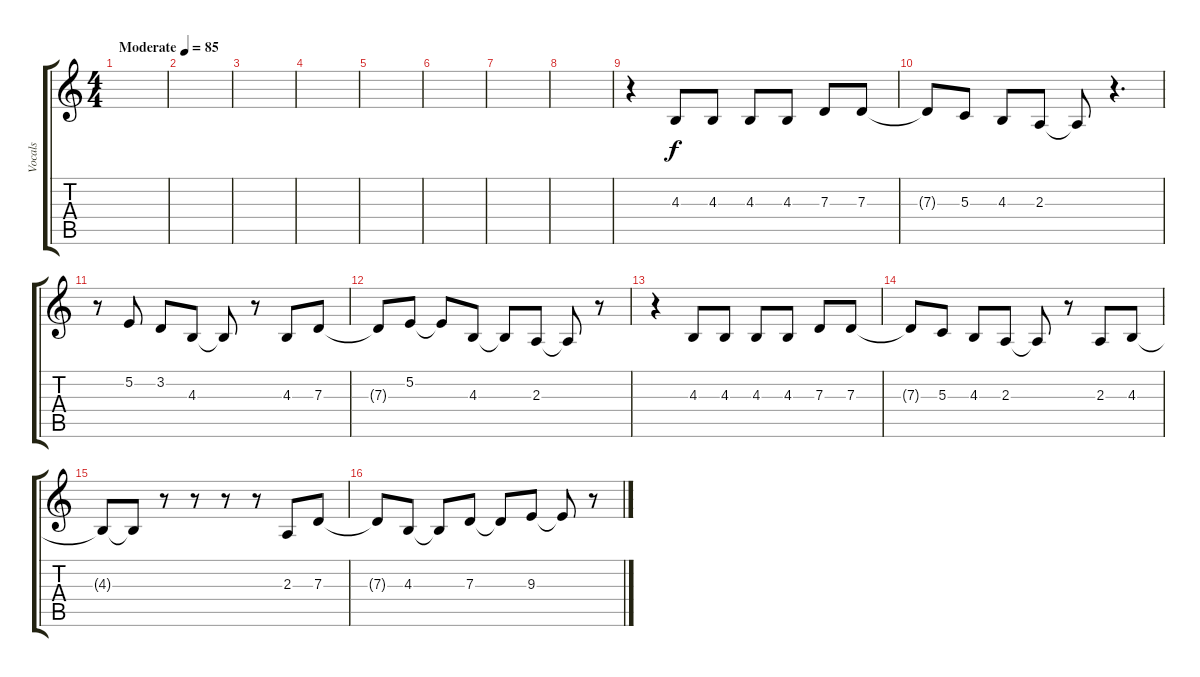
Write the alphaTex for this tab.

\track ("Vocals" "Vocals") {instrument flute}
\staff {score tabs}
\tuning (E4 B3 G3 D3 A2 E2) {hide}
\ts (4 4)
\tempo (85 "Moderate")
\clef g2
\ks c
|
|
|
|
|
|
|
|
r.4 4.3.8 4.3.8 4.3.8 4.3.8 7.3.8 7.3.8 |
7.3{t}.8 5.3.8 4.3.8 2.3.8 2.3{t}.8 r.4{d} |
r.8 5.2.8 3.2.8 4.3.8 4.3{t}.8 r.8 4.3.8 7.3.8 |
7.3{t}.8 5.2.8 5.2{t}.8 4.3.8 4.3{t}.8 2.3.8 2.3{t}.8 r.8 |
r.4 4.3.8 4.3.8 4.3.8 4.3.8 7.3.8 7.3.8 |
7.3{t}.8 5.3.8 4.3.8 2.3.8 2.3{t}.8 r.8 2.3.8 4.3.8 |
4.3{t}.8 4.3{t}.8 r.8 r.8 r.8 r.8 2.3.8 7.3.8 |
7.3{t}.8 4.3.8 4.3{t}.8 7.3.8 7.3{t}.8 9.3.8 9.3{t}.8 r.8
